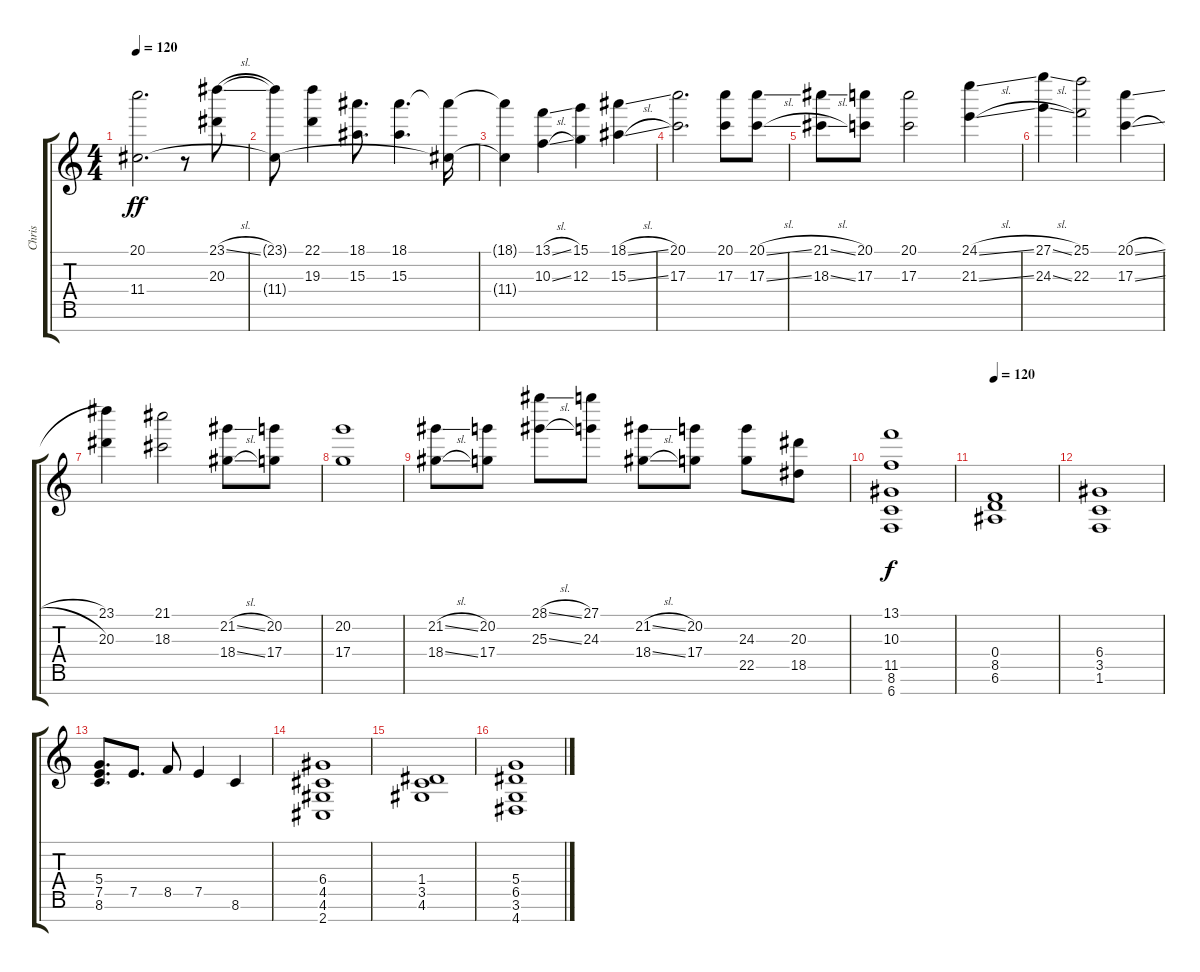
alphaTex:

\track ("Chris" "Chris") {instrument overdrivenguitar}
\staff {score tabs}
\tuning (E4 B3 G3 D3 A2 E2 B1) {hide}
\ts (4 4)
\tempo 120
\clef g2
\ks c
(20.1{t} 11.4{t}).2{d dy ff} r.8 (23.1{sl} 20.3).8 |
(23.1{t} 11.4{t}).8 (22.1 19.3).4 (18.1 15.3).8{d} (18.1 15.3).4{d} (18.1{t} 11.4{t}).16 |
(18.1{t} 11.4{t}).4 (13.1{sl} 10.3{sl}).4 (15.1 12.3).4 (18.1{sl} 15.3{sl}).4 |
(20.1 17.3).2{d} (20.1 17.3).8 (20.1{sl} 17.3{sl}).8 |
(21.1{sl} 18.3{sl}).8 (20.1 17.3).8 (20.1 17.3).2 (24.1{sl} 21.3{sl}).4 |
(27.1{sl} 24.3{sl}).4 (25.1 22.3).2 (20.1{sl} 17.3{sl}).4 |
(23.1 20.3).4 (21.1 18.3).2 (21.2{sl} 18.4{sl}).8 (20.2 17.4).8 |
(20.2 17.4).1 |
(21.2{sl} 18.4{sl}).8 (20.2 17.4).8 (28.1{sl} 25.3{sl}).8 (27.1 24.3).8 (21.2{sl} 18.4{sl}).8 (20.2 17.4).8 (24.3 22.5).8 (20.3 18.5).8 |
(13.1 10.3 11.5 8.6 6.7).1{dy f} |
\tempo 120
(0.4 8.5 6.6).1 |
(6.4 3.5 1.6).1 |
(5.4 7.5 8.6).8{d} 7.5.8{d} 8.5.8 7.5.4 8.6.4 |
(6.4 4.5 4.6 2.7).1 |
(1.4 3.5 4.6).1 |
(5.4 6.5 3.6 4.7).1
